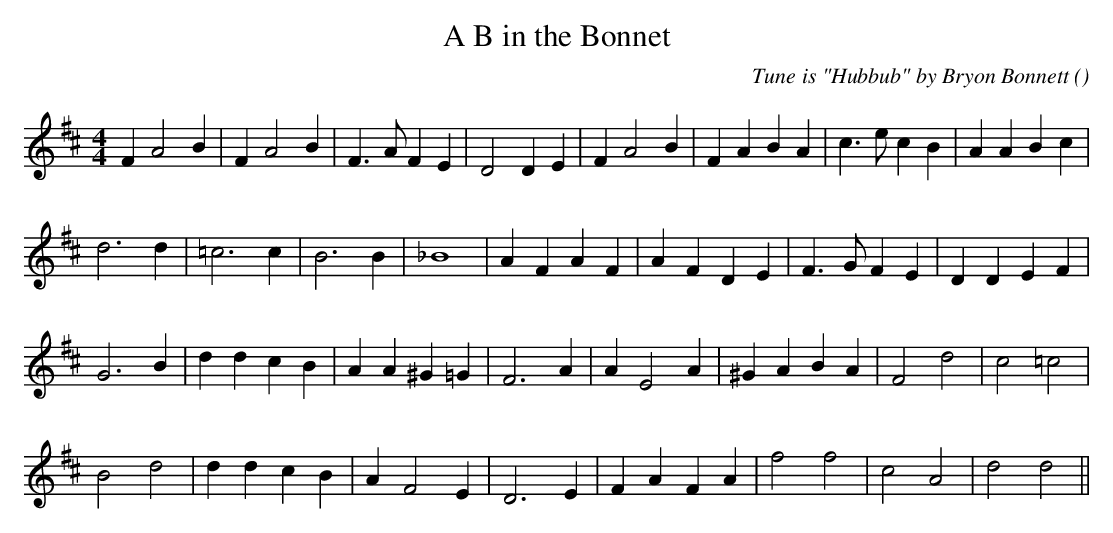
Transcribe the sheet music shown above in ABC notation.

X:1
T: A B in the Bonnet
C:Tune is "Hubbub" by Bryon Bonnett
O:
M:4/4
K:D
K:D
M:4/4
L:1/16
F4 A8 B4 |F4 A8 B4 |F6 A2 F4 E4 |D8 D4 E4 |F4 A8 B4 |F4 A4 B4 A4 |c6 e2 c4 B4 |A4 A4 B4 c4 |
d12 d4 |=c12 c4 |B12 B4 |_B16 |A4 F4 A4 F4 |A4 F4 D4 E4 |F6 G2 F4 E4 |D4 D4 E4 F4 |
G12 B4 |d4 d4 c4 B4 |A4 A4 ^G4 =G4 |F12 A4 |A4 E8 A4 |^G4 A4 B4 A4 |F8 d8 |c8 =c8 |
B8 d8|d4 d4 c4 B4 |A4 F8 E4 |D12 E4 |F4 A4 F4 A4 |f8 f8 |c8 A8 |d8 d8 ||
